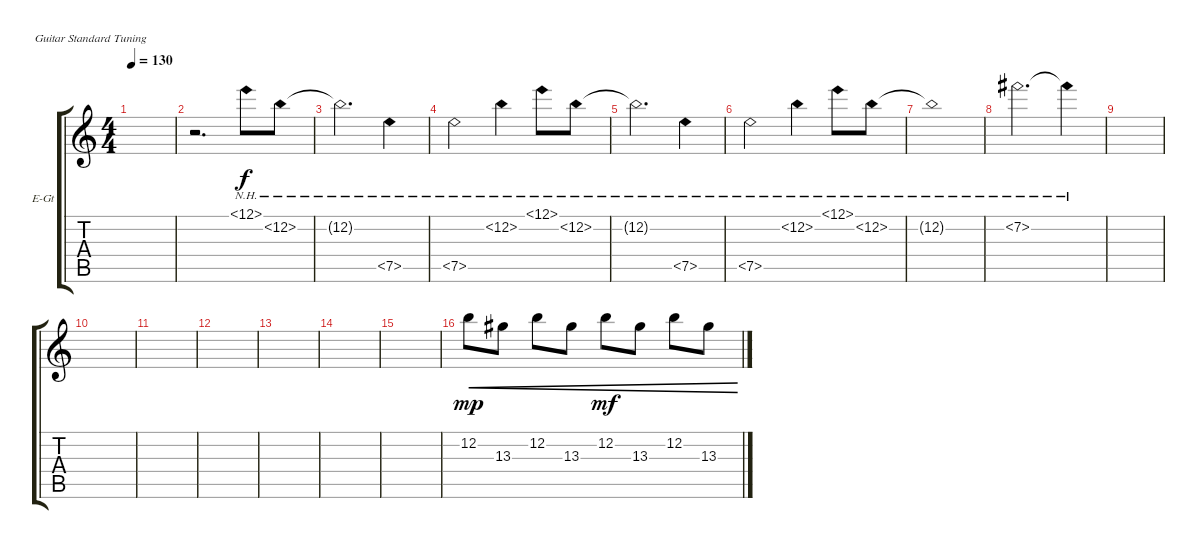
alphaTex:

\defaultSystemsLayout 4
\bracketExtendMode groupsimilarinstruments
\firstSystemTrackNameOrientation horizontal
\otherSystemsTrackNameOrientation horizontal
\track ("Guitar 2" "E-Gt") {instrument electricguitarclean}
\staff {score tabs}
\tuning (E4 B3 G3 D3 A2 E2)
\ts (4 4)
\tempo 130
\clef g2
\ks c
|
r.2{d} 12.1{nh}.8 12.2{nh}.8 |
12.2{nh t}.2{d} 7.5{nh}.4 |
7.5{nh}.2 12.2{nh}.4 12.1{nh}.8 12.2{nh}.8 |
12.2{nh t}.2{d} 7.5{nh}.4 |
7.5{nh}.2 12.2{nh}.4 12.1{nh}.8 12.2{nh}.8 |
12.2{nh t}.1 |
7.2{nh}.2{d} 7.2{nh t}.4 |
|
|
|
|
|
|
|
12.2.8{cre dy mp} 13.3.8{cre} 12.2.8{cre} 13.3.8{cre} 12.2.8{cre dy mf} 13.3.8{cre} 12.2.8{cre} 13.3.8{cre}
